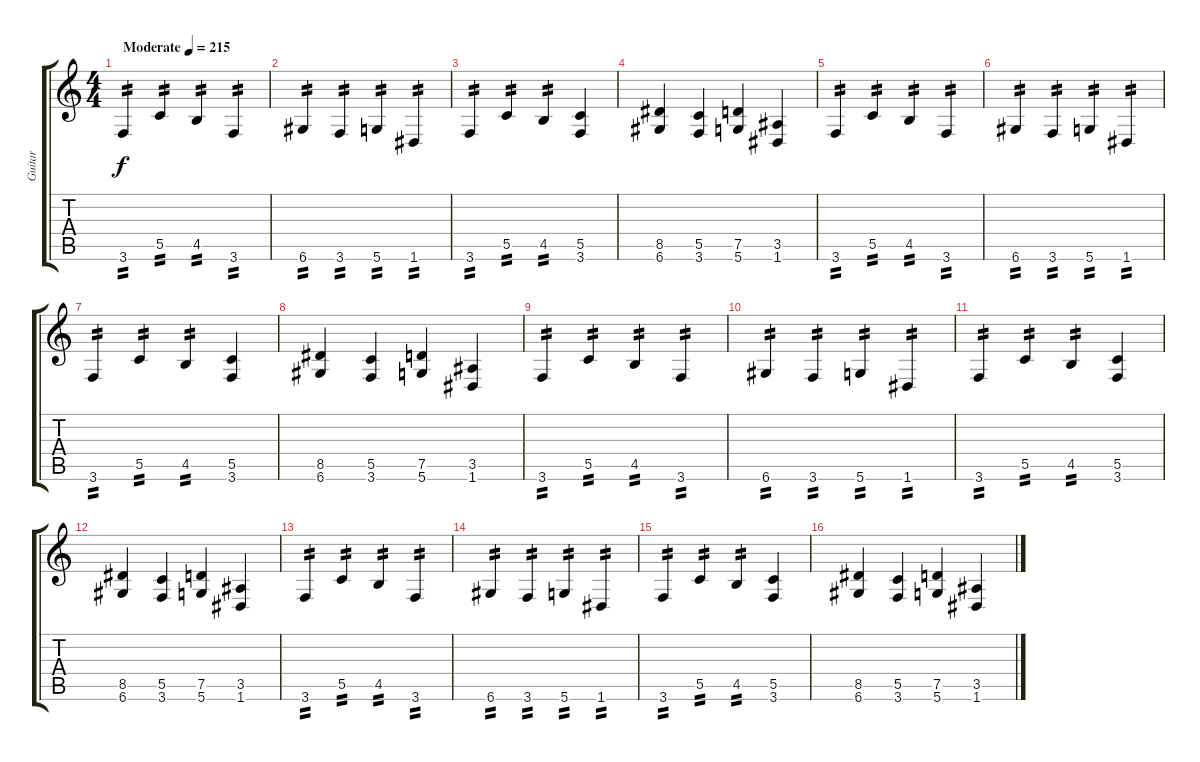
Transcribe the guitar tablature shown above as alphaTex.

\track ("Guitar" "Guitar") {instrument distortionguitar}
\staff {score tabs}
\tuning (D4 A3 F3 C3 G2 D2) {hide}
\ts (4 4)
\tempo (215 "Moderate")
\clef g2
\ks c
3.6.4{tp 2 dy f instrument distortionguitar} 5.5.4{tp 2} 4.5.4{tp 2} 3.6.4{tp 2} |
6.6.4{tp 2} 3.6.4{tp 2} 5.6.4{tp 2} 1.6.4{tp 2} |
3.6.4{tp 2} 5.5.4{tp 2} 4.5.4{tp 2} (5.5 3.6).4 |
(8.5 6.6).4 (5.5 3.6).4 (7.5 5.6).4 (3.5 1.6).4 |
3.6.4{tp 2} 5.5.4{tp 2} 4.5.4{tp 2} 3.6.4{tp 2} |
6.6.4{tp 2} 3.6.4{tp 2} 5.6.4{tp 2} 1.6.4{tp 2} |
3.6.4{tp 2} 5.5.4{tp 2} 4.5.4{tp 2} (5.5 3.6).4 |
(8.5 6.6).4 (5.5 3.6).4 (7.5 5.6).4 (3.5 1.6).4 |
3.6.4{tp 2} 5.5.4{tp 2} 4.5.4{tp 2} 3.6.4{tp 2} |
6.6.4{tp 2} 3.6.4{tp 2} 5.6.4{tp 2} 1.6.4{tp 2} |
3.6.4{tp 2} 5.5.4{tp 2} 4.5.4{tp 2} (5.5 3.6).4 |
(8.5 6.6).4 (5.5 3.6).4 (7.5 5.6).4 (3.5 1.6).4 |
3.6.4{tp 2} 5.5.4{tp 2} 4.5.4{tp 2} 3.6.4{tp 2} |
6.6.4{tp 2} 3.6.4{tp 2} 5.6.4{tp 2} 1.6.4{tp 2} |
3.6.4{tp 2} 5.5.4{tp 2} 4.5.4{tp 2} (5.5 3.6).4 |
(8.5 6.6).4 (5.5 3.6).4 (7.5 5.6).4 (3.5 1.6).4
